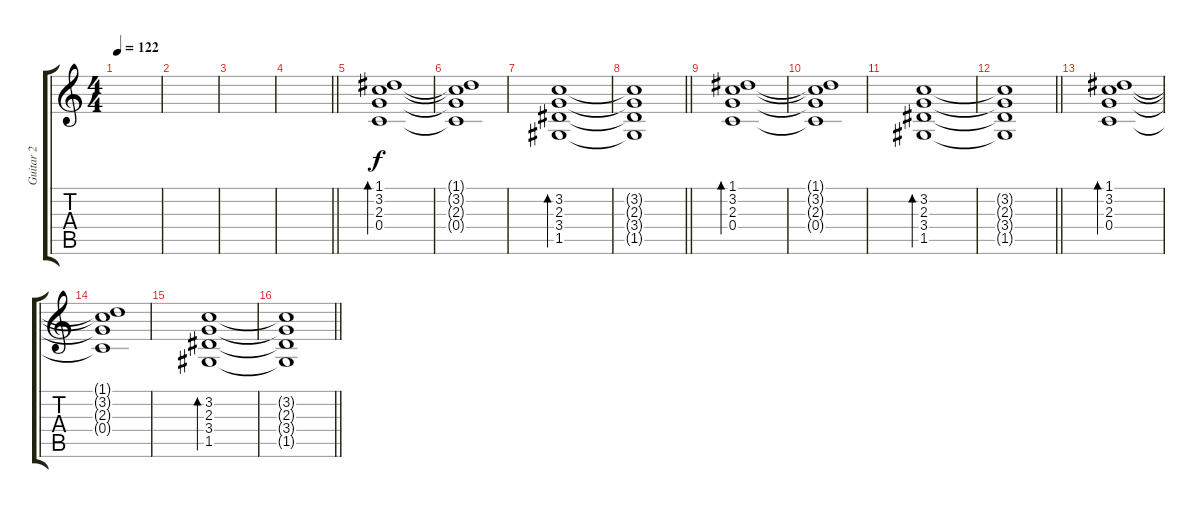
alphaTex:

\track ("Guitar 2" "Guitar 2") {instrument distortionguitar}
\staff {score tabs}
\tuning (D4 A3 F3 C3 G2 C2) {hide}
\ts (4 4)
\tempo 122
\clef g2
\ks c
|
|
|
\barLineRight lightlight
|
(1.1 3.2 2.3 0.4).1{bd 240 volume 9 instrument acousticguitarsteel} |
(1.1{t} 3.2{t} 2.3{t} 0.4{t}).1 |
(3.2 2.3 3.4 1.5).1{bd 240} |
\barLineRight lightlight
(3.2{t} 2.3{t} 3.4{t} 1.5{t}).1 |
(1.1 3.2 2.3 0.4).1{bd 240} |
(1.1{t} 3.2{t} 2.3{t} 0.4{t}).1 |
(3.2 2.3 3.4 1.5).1{bd 240} |
\barLineRight lightlight
(3.2{t} 2.3{t} 3.4{t} 1.5{t}).1 |
(1.1 3.2 2.3 0.4).1{bd 240} |
(1.1{t} 3.2{t} 2.3{t} 0.4{t}).1 |
(3.2 2.3 3.4 1.5).1{bd 240} |
\barLineRight lightlight
(3.2{t} 2.3{t} 3.4{t} 1.5{t}).1
